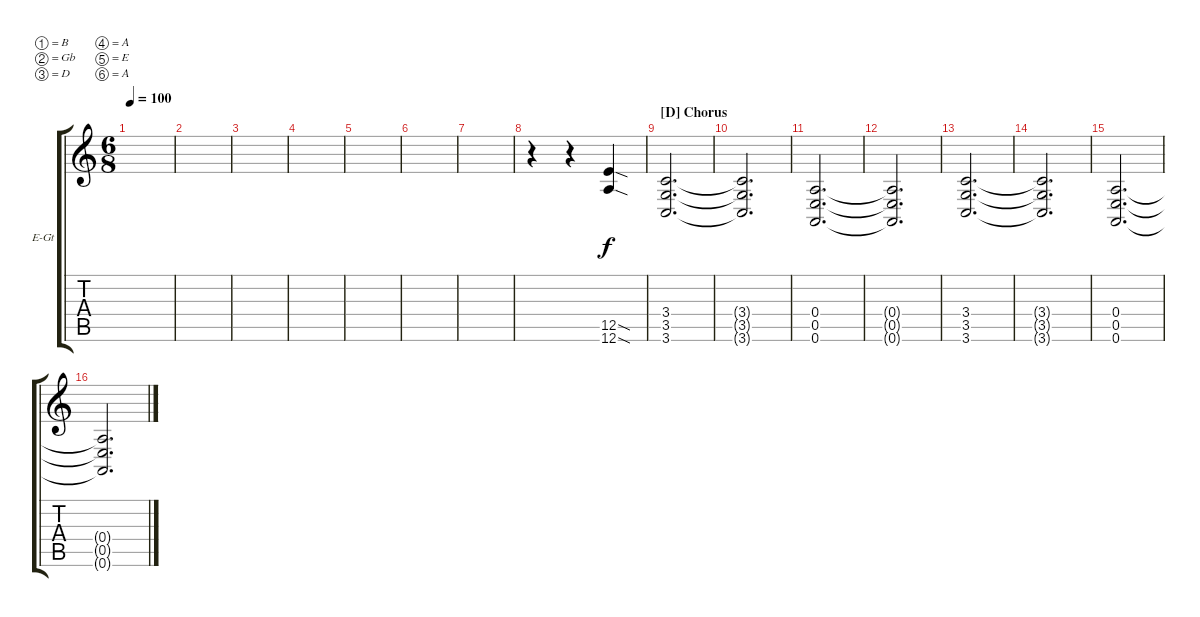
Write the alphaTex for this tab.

\defaultSystemsLayout 4
\bracketExtendMode groupsimilarinstruments
\firstSystemTrackNameOrientation horizontal
\otherSystemsTrackNameOrientation horizontal
\track ("Rhythm Guitar" "E-Gt") {instrument distortionguitar}
\staff {score tabs}
\tuning (B3 Gb3 D3 A2 E2 A1)
\ts (6 8)
\tempo 100
\clef g2
\ks aminor
|
|
|
|
|
|
|
r.4 r.4 (12.6{sod} 12.5{sod}).4 |
\section ("D" "Chorus")
(3.6 3.5 3.4).2{d} |
(3.4{t} 3.5{t} 3.6{t}).2{d} |
(0.6 0.5 0.4).2{d} |
(0.4{t} 0.5{t} 0.6{t}).2{d} |
(3.6 3.5 3.4).2{d} |
(3.4{t} 3.5{t} 3.6{t}).2{d} |
(0.6 0.5 0.4).2{d} |
(0.4{t} 0.5{t} 0.6{t}).2{d}
